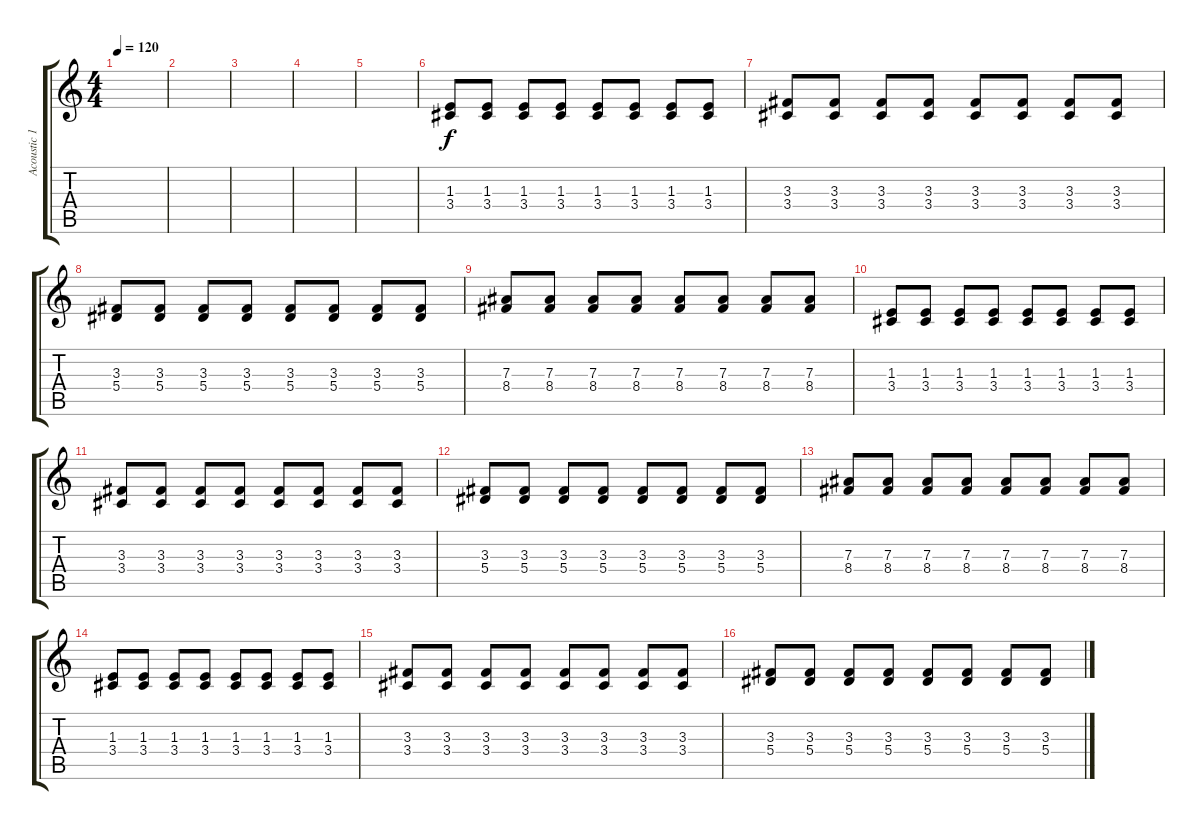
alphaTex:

\track ("Acoustic 1" "Acoustic 1") {instrument acousticguitarsteel}
\staff {score tabs}
\tuning (C4 G3 Eb3 Bb2 F2 C2) {hide}
\ts (4 4)
\tempo 120
\clef g2
\ks c
|
|
|
|
|
(1.3 3.4).8{dy f volume 7} (1.3 3.4).8 (1.3 3.4).8 (1.3 3.4).8 (1.3 3.4).8 (1.3 3.4).8 (1.3 3.4).8 (1.3 3.4).8 |
(3.3 3.4).8 (3.3 3.4).8 (3.3 3.4).8 (3.3 3.4).8 (3.3 3.4).8 (3.3 3.4).8 (3.3 3.4).8 (3.3 3.4).8 |
(3.3 5.4).8 (3.3 5.4).8 (3.3 5.4).8 (3.3 5.4).8 (3.3 5.4).8 (3.3 5.4).8 (3.3 5.4).8 (3.3 5.4).8 |
(7.3 8.4).8 (7.3 8.4).8 (7.3 8.4).8 (7.3 8.4).8 (7.3 8.4).8 (7.3 8.4).8 (7.3 8.4).8 (7.3 8.4).8 |
(1.3 3.4).8{volume 7} (1.3 3.4).8 (1.3 3.4).8 (1.3 3.4).8 (1.3 3.4).8 (1.3 3.4).8 (1.3 3.4).8 (1.3 3.4).8 |
(3.3 3.4).8 (3.3 3.4).8 (3.3 3.4).8 (3.3 3.4).8 (3.3 3.4).8 (3.3 3.4).8 (3.3 3.4).8 (3.3 3.4).8 |
(3.3 5.4).8 (3.3 5.4).8 (3.3 5.4).8 (3.3 5.4).8 (3.3 5.4).8 (3.3 5.4).8 (3.3 5.4).8 (3.3 5.4).8 |
(7.3 8.4).8 (7.3 8.4).8 (7.3 8.4).8 (7.3 8.4).8 (7.3 8.4).8 (7.3 8.4).8 (7.3 8.4).8 (7.3 8.4).8 |
(1.3 3.4).8{volume 7} (1.3 3.4).8 (1.3 3.4).8 (1.3 3.4).8 (1.3 3.4).8 (1.3 3.4).8 (1.3 3.4).8 (1.3 3.4).8 |
(3.3 3.4).8 (3.3 3.4).8 (3.3 3.4).8 (3.3 3.4).8 (3.3 3.4).8 (3.3 3.4).8 (3.3 3.4).8 (3.3 3.4).8 |
(3.3 5.4).8 (3.3 5.4).8 (3.3 5.4).8 (3.3 5.4).8 (3.3 5.4).8 (3.3 5.4).8 (3.3 5.4).8 (3.3 5.4).8
